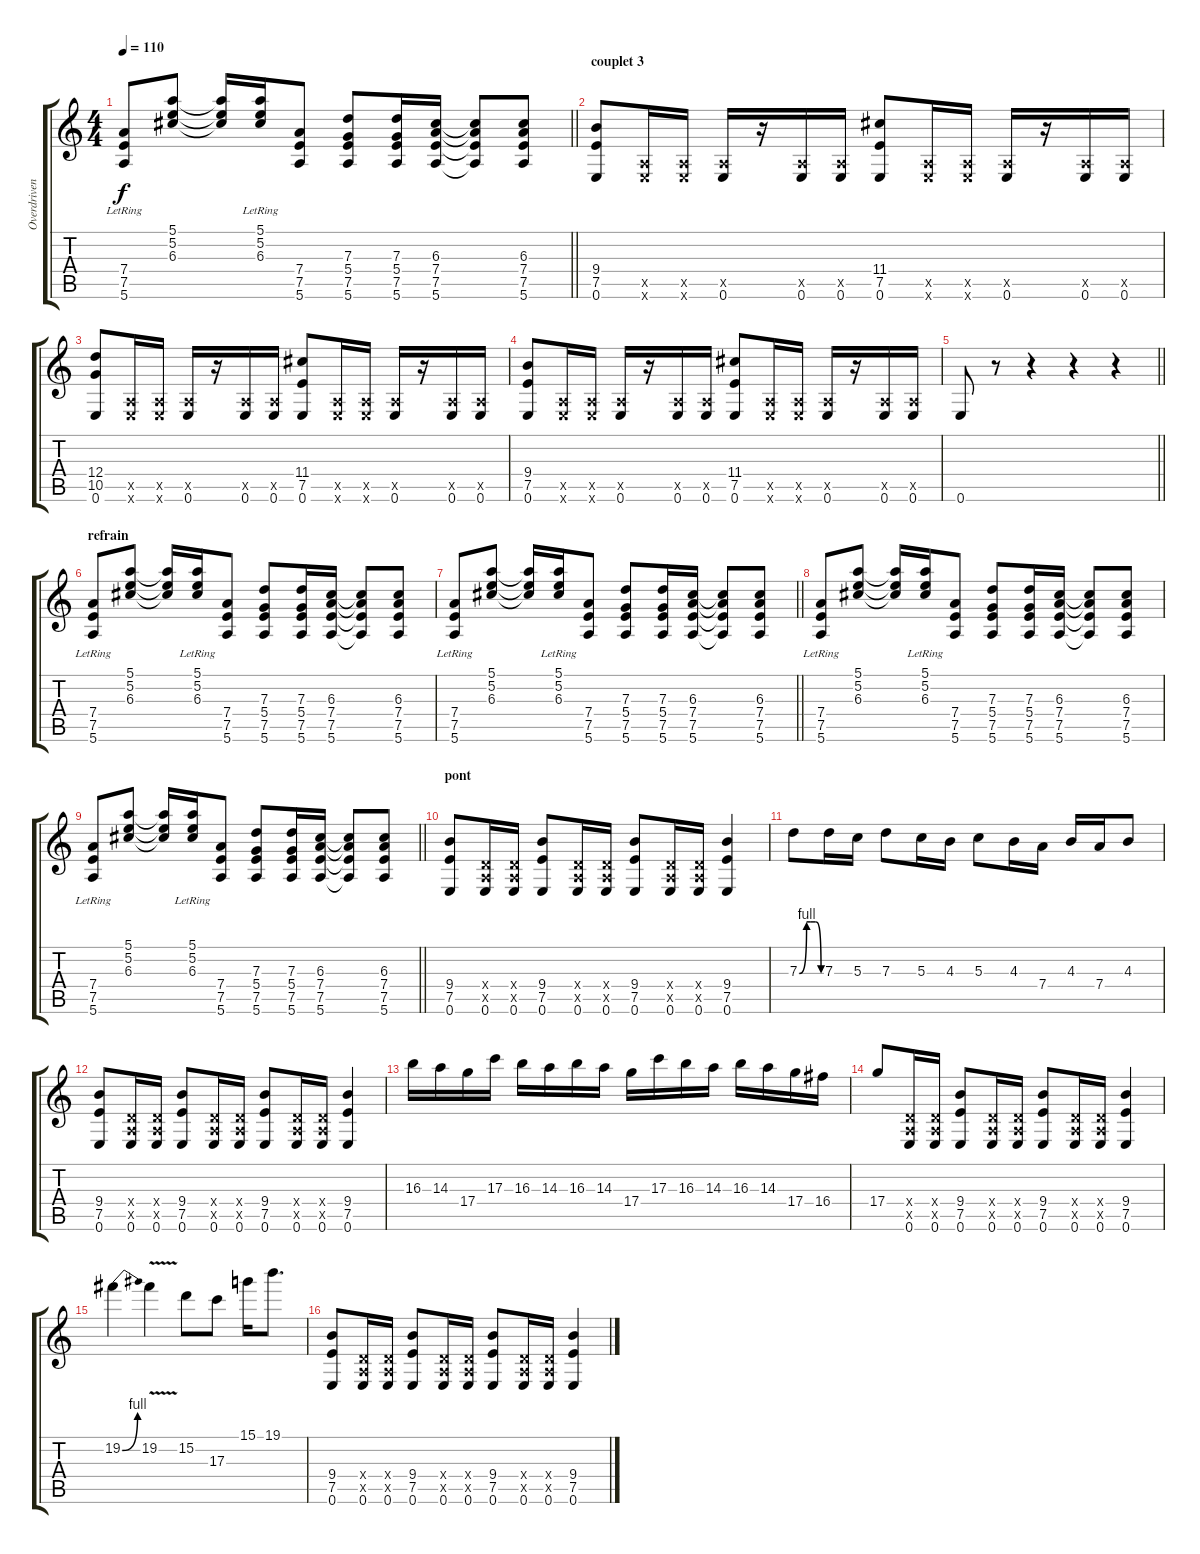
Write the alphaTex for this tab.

\track ("Overdriven Guitar 1" "Overdriven") {instrument overdrivenguitar}
\staff {score tabs}
\tuning (E4 B3 G3 D3 A2 E2) {hide}
\ts (4 4)
\tempo 110
\clef g2
\barLineRight lightlight
\ks c
(7.4{lr} 7.5{lr} 5.6{lr}).8{dy f} (5.1 5.2 6.3).8 (5.1{t} 5.2{t} 6.3{t}).16 (5.1{lr} 5.2{lr} 6.3{lr}).16 (7.4 7.5 5.6).8 (7.3 5.4 7.5 5.6).8 (7.3 5.4 7.5 5.6).16 (6.3 7.4 7.5 5.6).16 (6.3{t} 7.4{t} 7.5{t} 5.6{t}).8 (6.3 7.4 7.5 5.6).8 |
\section ("" "couplet 3")
(9.4 7.5 0.6).8 (0.5{x} 0.6{x}).16 (0.5{x} 0.6{x}).16 (0.5{x} 0.6).16 r.16 (0.5{x} 0.6).16 (0.5{x} 0.6).16 (11.4 7.5 0.6).8 (0.5{x} 0.6{x}).16 (0.5{x} 0.6{x}).16 (0.5{x} 0.6).16 r.16 (0.5{x} 0.6).16 (0.5{x} 0.6).16 |
(12.4 10.5 0.6).8 (0.5{x} 0.6{x}).16 (0.5{x} 0.6{x}).16 (0.5{x} 0.6).16 r.16 (0.5{x} 0.6).16 (0.5{x} 0.6).16 (11.4 7.5 0.6).8 (0.5{x} 0.6{x}).16 (0.5{x} 0.6{x}).16 (0.5{x} 0.6).16 r.16 (0.5{x} 0.6).16 (0.5{x} 0.6).16 |
(9.4 7.5 0.6).8 (0.5{x} 0.6{x}).16 (0.5{x} 0.6{x}).16 (0.5{x} 0.6).16 r.16 (0.5{x} 0.6).16 (0.5{x} 0.6).16 (11.4 7.5 0.6).8 (0.5{x} 0.6{x}).16 (0.5{x} 0.6{x}).16 (0.5{x} 0.6).16 r.16 (0.5{x} 0.6).16 (0.5{x} 0.6).16 |
\barLineRight lightlight
0.6.8 r.8 r.4 r.4 r.4 |
\section ("" "refrain")
(7.4{lr} 7.5{lr} 5.6{lr}).8 (5.1 5.2 6.3).8 (5.1{t} 5.2{t} 6.3{t}).16 (5.1{lr} 5.2{lr} 6.3{lr}).16 (7.4 7.5 5.6).8 (7.3 5.4 7.5 5.6).8 (7.3 5.4 7.5 5.6).16 (6.3 7.4 7.5 5.6).16 (6.3{t} 7.4{t} 7.5{t} 5.6{t}).8 (6.3 7.4 7.5 5.6).8 |
\barLineRight lightlight
(7.4{lr} 7.5{lr} 5.6{lr}).8 (5.1 5.2 6.3).8 (5.1{t} 5.2{t} 6.3{t}).16 (5.1{lr} 5.2{lr} 6.3{lr}).16 (7.4 7.5 5.6).8 (7.3 5.4 7.5 5.6).8 (7.3 5.4 7.5 5.6).16 (6.3 7.4 7.5 5.6).16 (6.3{t} 7.4{t} 7.5{t} 5.6{t}).8 (6.3 7.4 7.5 5.6).8 |
(7.4{lr} 7.5{lr} 5.6{lr}).8 (5.1 5.2 6.3).8 (5.1{t} 5.2{t} 6.3{t}).16 (5.1{lr} 5.2{lr} 6.3{lr}).16 (7.4 7.5 5.6).8 (7.3 5.4 7.5 5.6).8 (7.3 5.4 7.5 5.6).16 (6.3 7.4 7.5 5.6).16 (6.3{t} 7.4{t} 7.5{t} 5.6{t}).8 (6.3 7.4 7.5 5.6).8 |
\barLineRight lightlight
(7.4{lr} 7.5{lr} 5.6{lr}).8 (5.1 5.2 6.3).8 (5.1{t} 5.2{t} 6.3{t}).16 (5.1{lr} 5.2{lr} 6.3{lr}).16 (7.4 7.5 5.6).8 (7.3 5.4 7.5 5.6).8 (7.3 5.4 7.5 5.6).16 (6.3 7.4 7.5 5.6).16 (6.3{t} 7.4{t} 7.5{t} 5.6{t}).8 (6.3 7.4 7.5 5.6).8 |
\section ("" "pont")
(9.4 7.5 0.6).8 (0.4{x} 0.5{x} 0.6).16 (0.4{x} 0.5{x} 0.6).16 (9.4 7.5 0.6).8 (0.4{x} 0.5{x} 0.6).16 (0.4{x} 0.5{x} 0.6).16 (9.4 7.5 0.6).8 (0.4{x} 0.5{x} 0.6).16 (0.4{x} 0.5{x} 0.6).16 (9.4 7.5 0.6).4 |
7.3{be (custom 0 0 20 4 30 4 45 4 60 0)}.8 7.3.16 5.3.16 7.3.8 5.3.16 4.3.16 5.3.8 4.3.16 7.4.16 4.3.16 7.4.16 4.3.8 |
(9.4 7.5 0.6).8 (0.4{x} 0.5{x} 0.6).16 (0.4{x} 0.5{x} 0.6).16 (9.4 7.5 0.6).8 (0.4{x} 0.5{x} 0.6).16 (0.4{x} 0.5{x} 0.6).16 (9.4 7.5 0.6).8 (0.4{x} 0.5{x} 0.6).16 (0.4{x} 0.5{x} 0.6).16 (9.4 7.5 0.6).4 |
16.3.16 14.3.16 17.4.16 17.3.16 16.3.16 14.3.16 16.3.16 14.3.16 17.4.16 17.3.16 16.3.16 14.3.16 16.3.16 14.3.16 17.4.16 16.4.16 |
17.4.8 (0.4{x} 0.5{x} 0.6).16 (0.4{x} 0.5{x} 0.6).16 (9.4 7.5 0.6).8 (0.4{x} 0.5{x} 0.6).16 (0.4{x} 0.5{x} 0.6).16 (9.4 7.5 0.6).8 (0.4{x} 0.5{x} 0.6).16 (0.4{x} 0.5{x} 0.6).16 (9.4 7.5 0.6).4 |
19.2{be (bend 0 0 60 4)}.4 19.2{v}.4 15.2.8 17.3.8 15.1.16 19.1.8{d} |
(9.4 7.5 0.6).8 (0.4{x} 0.5{x} 0.6).16 (0.4{x} 0.5{x} 0.6).16 (9.4 7.5 0.6).8 (0.4{x} 0.5{x} 0.6).16 (0.4{x} 0.5{x} 0.6).16 (9.4 7.5 0.6).8 (0.4{x} 0.5{x} 0.6).16 (0.4{x} 0.5{x} 0.6).16 (9.4 7.5 0.6).4
